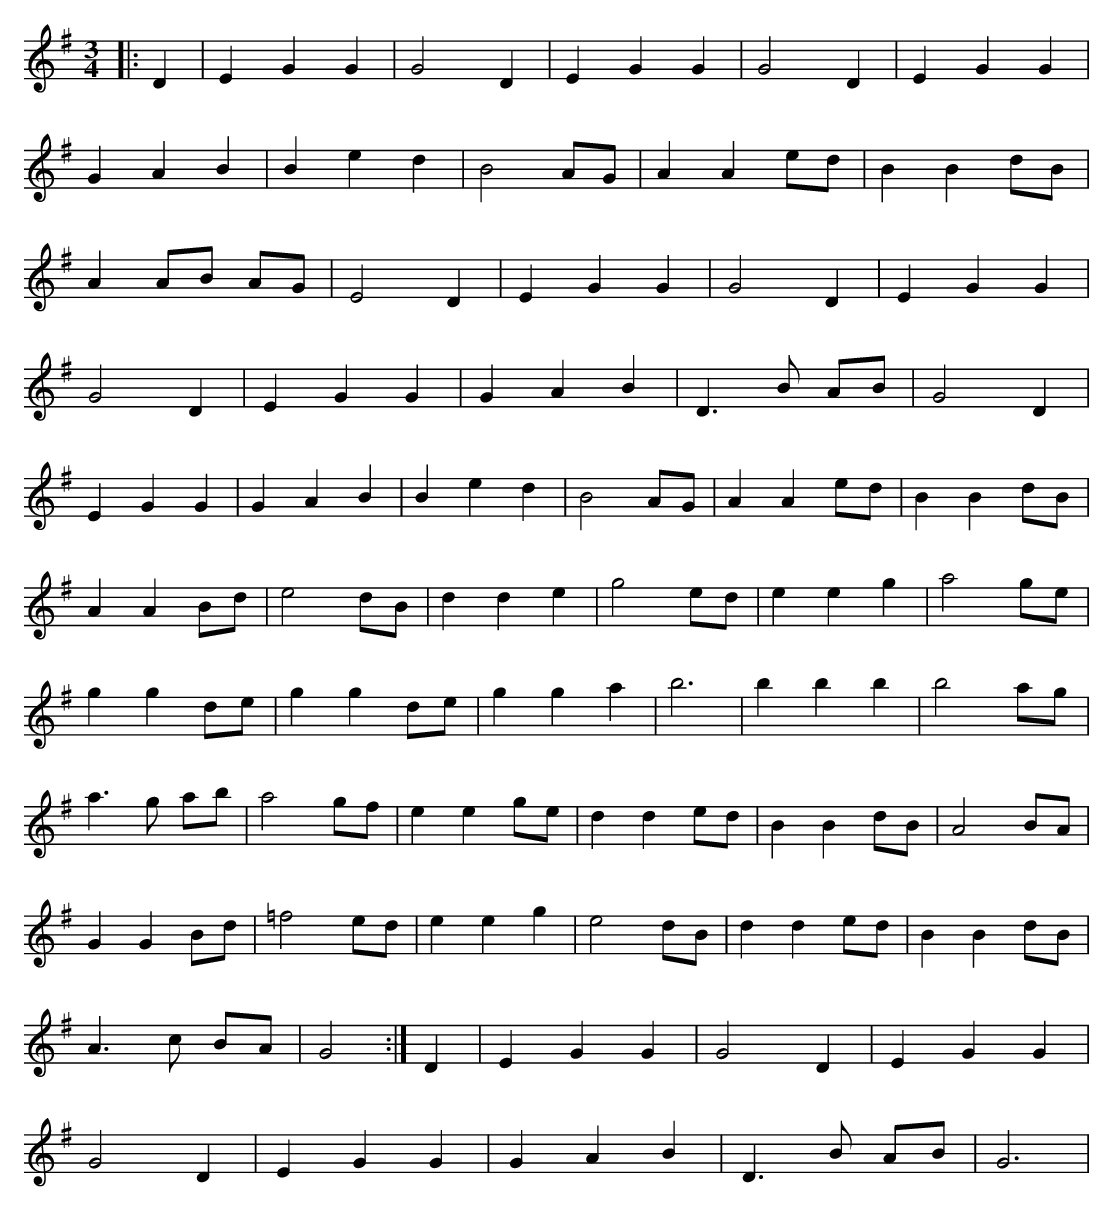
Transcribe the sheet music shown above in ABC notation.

X:1
M:3/4
K:G
|:D2|E2 G2 G2|G4 D2|E2 G2 G2|G4 D2|E2 G2 G2|
G2 A2 B2|B2 e2 d2|B4 AG|A2 A2 ed|B2 B2 dB|
A2 AB AG|E4 D2|E2 G2 G2|G4 D2|E2 G2 G2|
G4 D2|E2 G2 G2|G2 A2 B2|D3 B AB|G4 D2|
E2 G2 G2|G2 A2 B2|B2 e2 d2|B4 AG|A2 A2 ed|B2 B2 dB|
A2 A2 Bd|e4 dB|d2 d2 e2|g4 ed|e2 e2 g2|a4 ge|
g2 g2 de|g2 g2 de|g2 g2 a2|b6|b2 b2 b2|b4 ag|
a3 g ab|a4 gf|e2 e2 ge|d2 d2 ed|B2 B2 dB|A4 BA|
G2 G2 Bd|=f4 ed|e2e2 g2|e4 dB|d2 d2 ed|B2 B2 dB|
A3 c BA|G4:|D2|E2 G2 G2|G4 D2|E2 G2 G2|
G4 D2|E2 G2 G2|G2 A2 B2|D3 B AB|G6|
